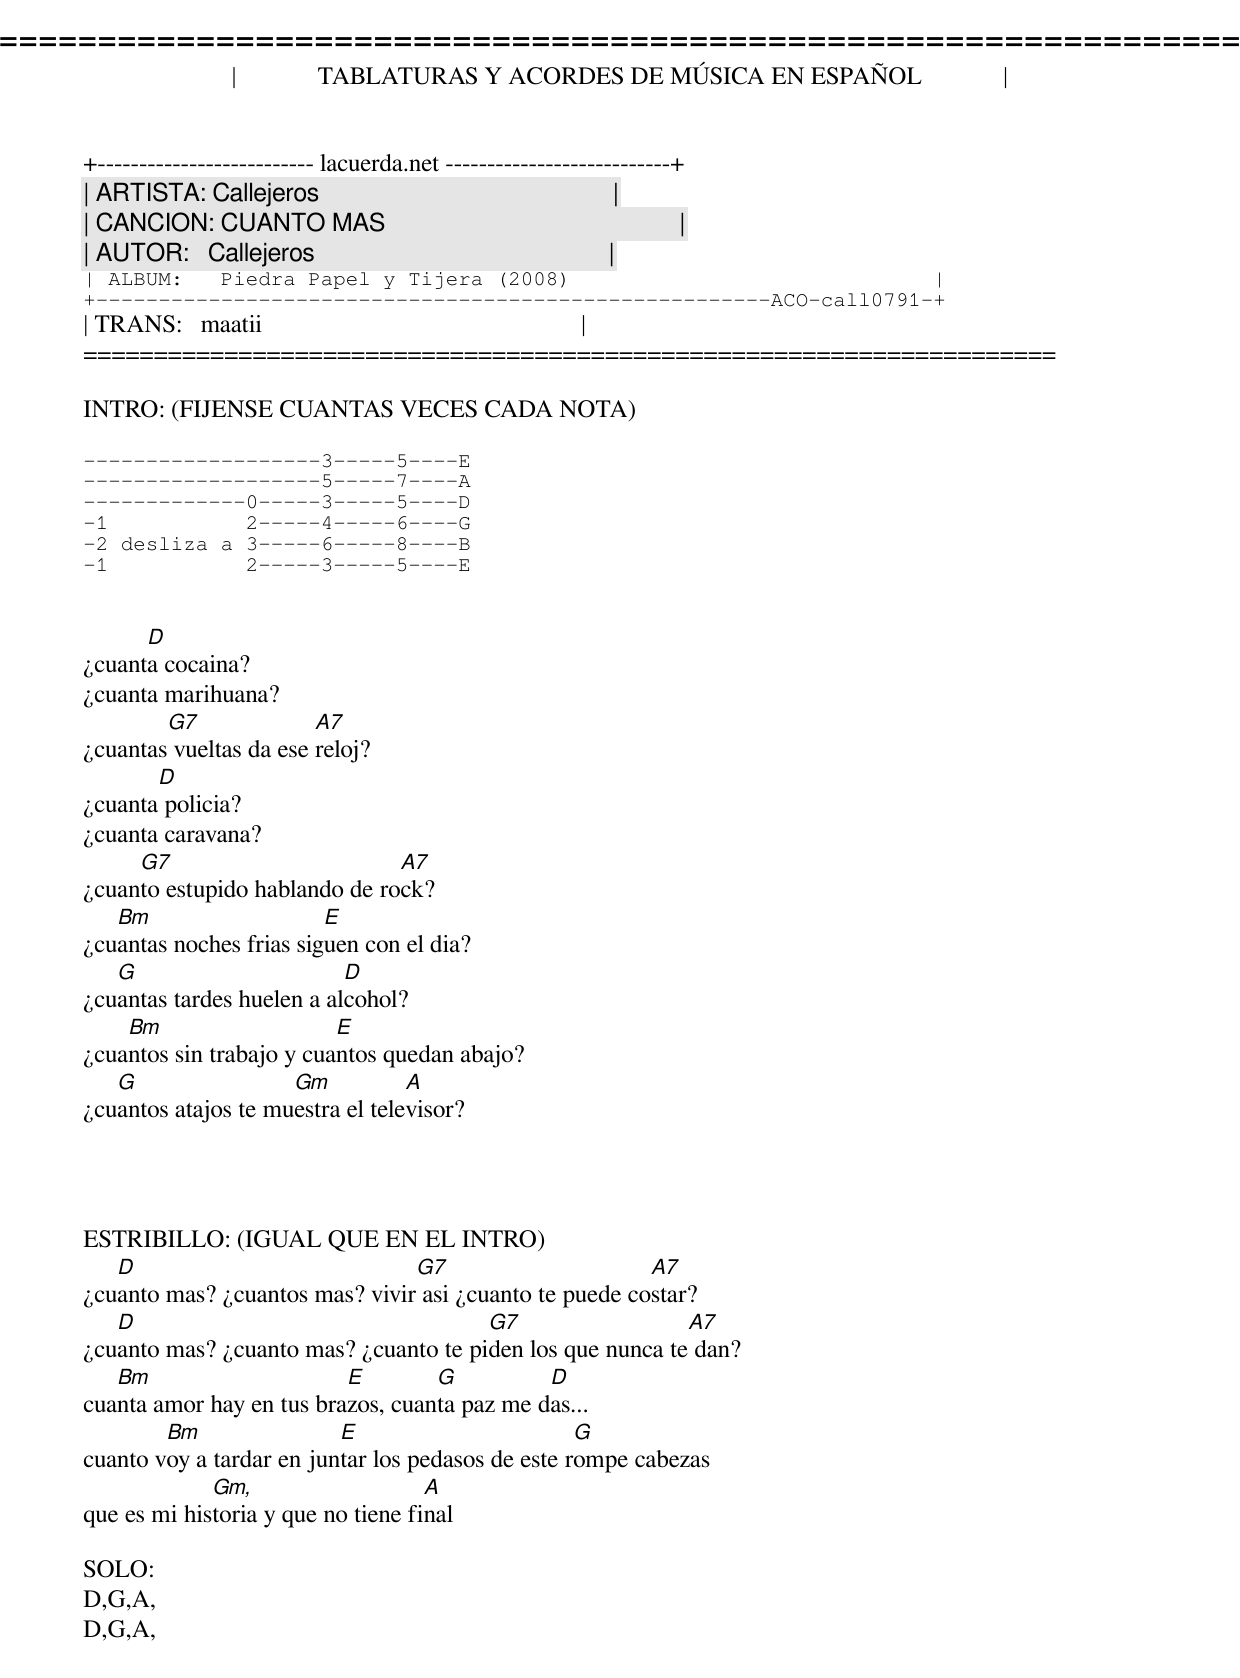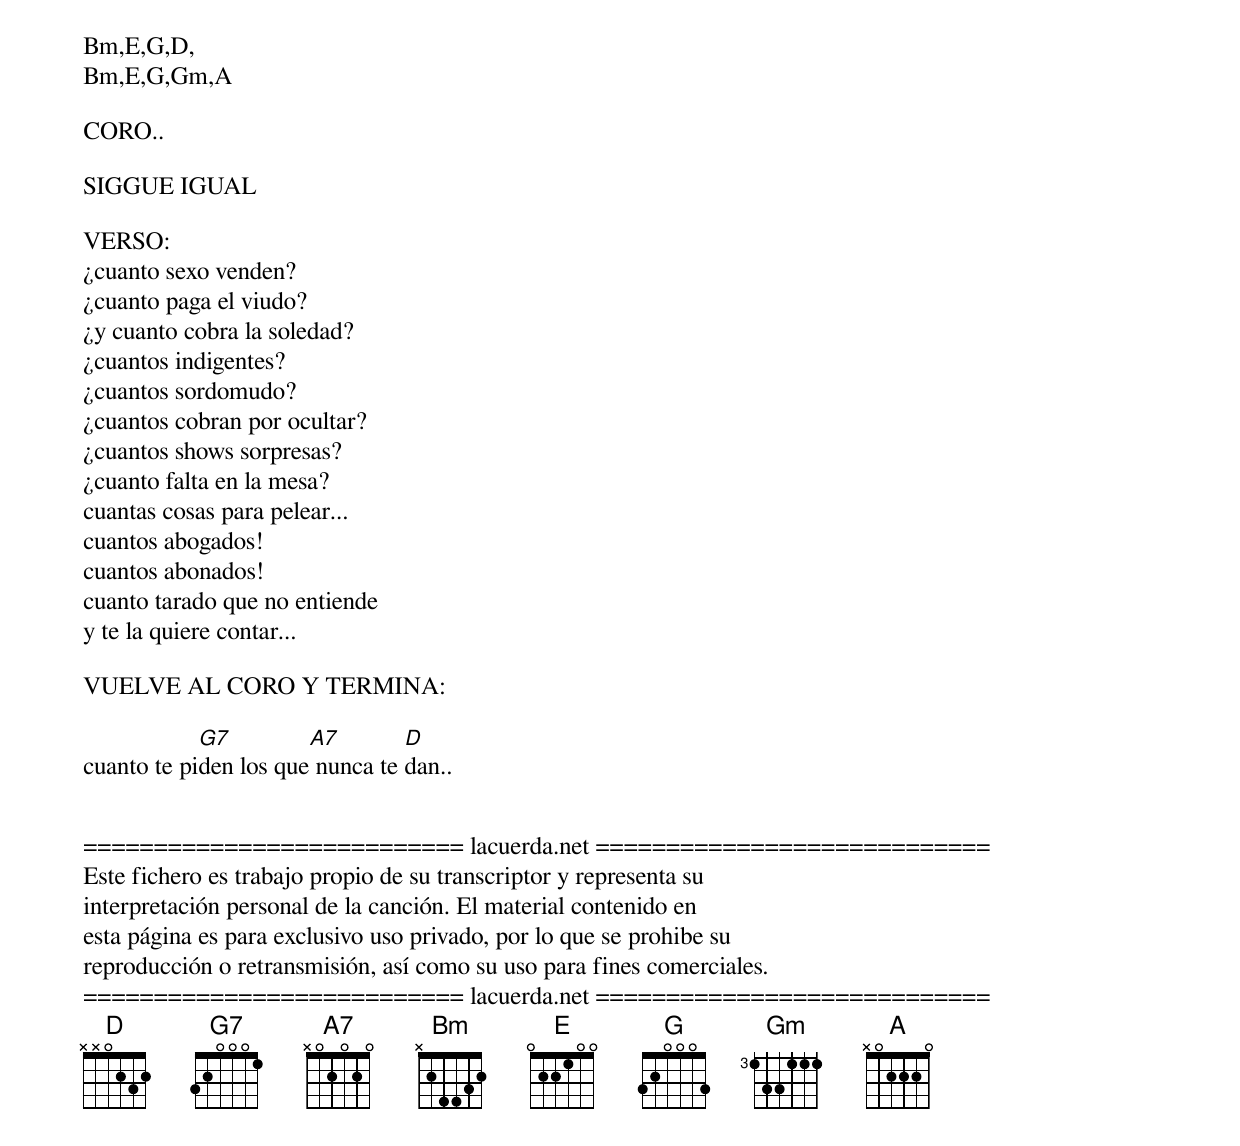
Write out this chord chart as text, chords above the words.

=====================================================================
|             TABLATURAS Y ACORDES DE MÚSICA EN ESPAÑOL             |
+-------------------------- lacuerda.net ---------------------------+
| ARTISTA: Callejeros                                               |
| CANCION: CUANTO MAS                                               |
| AUTOR:   Callejeros                                               |
| ALBUM:   Piedra Papel y Tijera (2008)                             |
+------------------------------------------------------ACO-call0791-+
| TRANS:   maatii                                                   |
=====================================================================

INTRO: (FIJENSE CUANTAS VECES CADA NOTA)

-------------------3-----5----E
-------------------5-----7----A
-------------0-----3-----5----D
-1           2-----4-----6----G
-2 desliza a 3-----6-----8----B
-1           2-----3-----5----E


      D
¿cuanta cocaina?
¿cuanta marihuana?
        G7              A7
¿cuantas vueltas da ese reloj?
       D
¿cuanta policia?
¿cuanta caravana?
     G7                        A7
¿cuanto estupido hablando de rock?
   Bm                    E
¿cuantas noches frias siguen con el dia?
   G                       D
¿cuantas tardes huelen a alcohol?
    Bm                    E
¿cuantos sin trabajo y cuantos quedan abajo?
   G                 Gm           A
¿cuantos atajos te muestra el televisor?




ESTRIBILLO: (IGUAL QUE EN EL INTRO)
   D                            G7                      A7
¿cuanto mas? ¿cuantos mas? vivir asi ¿cuanto te puede costar?
   D                                   G7                  A7
¿cuanto mas? ¿cuanto mas? ¿cuanto te piden los que nunca te dan?
   Bm                     E        G          D
cuanta amor hay en tus brazos, cuanta paz me das...
        Bm                E                        G
cuanto voy a tardar en juntar los pedasos de este rompe cabezas
             Gm,                    A
que es mi historia y que no tiene final

SOLO:
D,G,A,
D,G,A,
Bm,E,G,D,
Bm,E,G,Gm,A

CORO..

SIGGUE IGUAL

VERSO:
¿cuanto sexo venden?
¿cuanto paga el viudo?
¿y cuanto cobra la soledad?
¿cuantos indigentes?
¿cuantos sordomudo?
¿cuantos cobran por ocultar?
¿cuantos shows sorpresas?
¿cuanto falta en la mesa?
cuantas cosas para pelear...
cuantos abogados!
cuantos abonados!
cuanto tarado que no entiende
y te la quiere contar...

VUELVE AL CORO Y TERMINA:

            G7         A7        D
cuanto te piden los que nunca te dan..


=========================== lacuerda.net ============================
Este fichero es trabajo propio de su transcriptor y representa su
interpretación personal de la canción. El material contenido en
esta página es para exclusivo uso privado, por lo que se prohibe su
reproducción o retransmisión, así como su uso para fines comerciales.
=========================== lacuerda.net ============================
